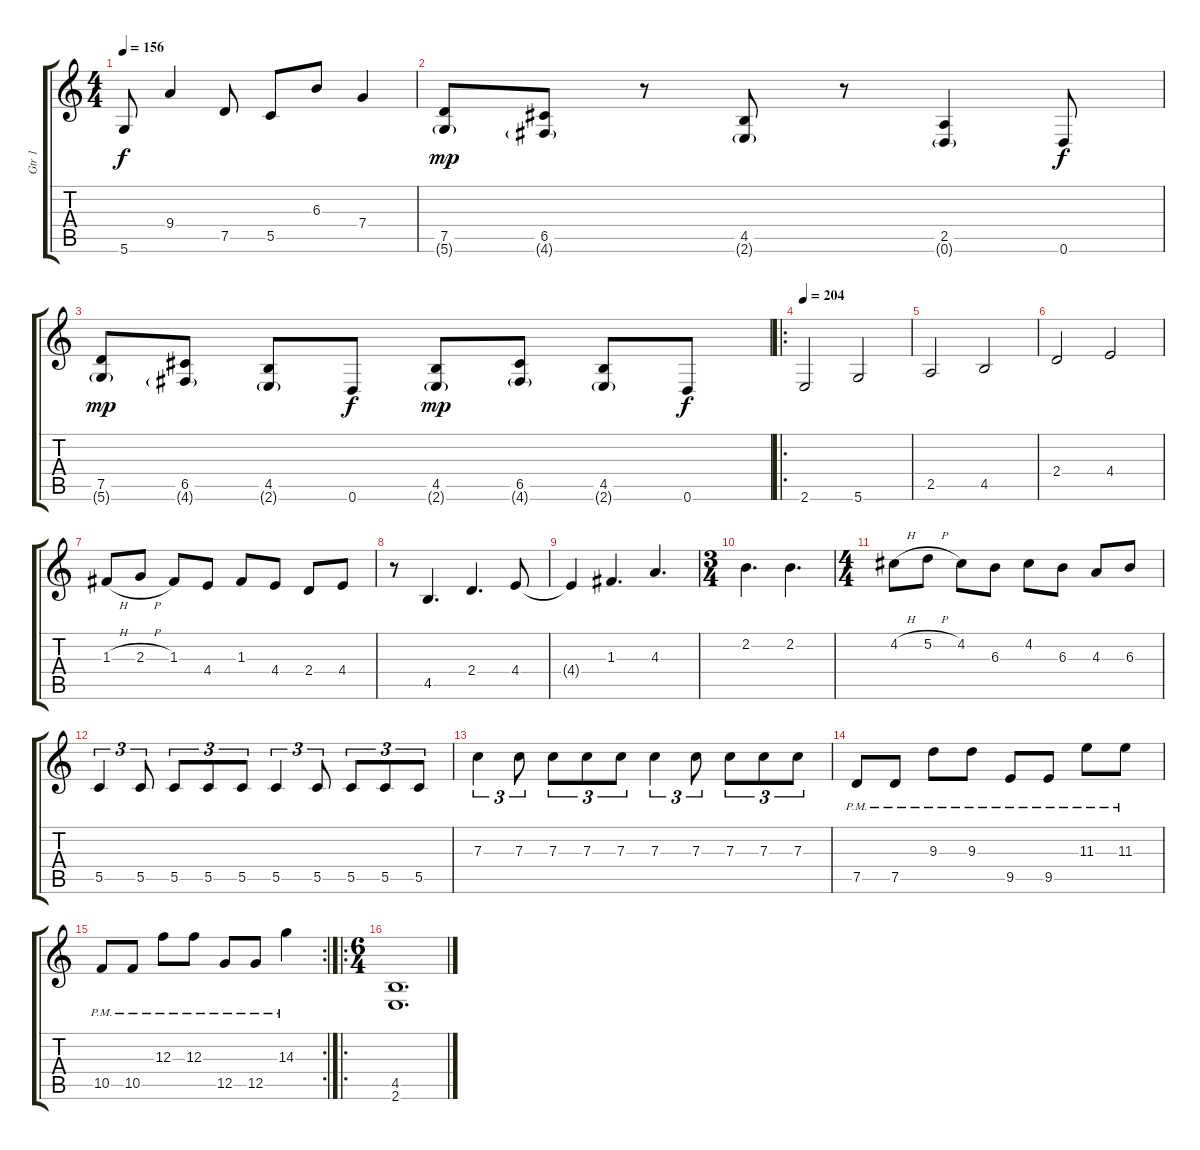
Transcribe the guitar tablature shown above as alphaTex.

\track ("Gtr 1" "Gtr 1") {instrument distortionguitar}
\staff {score tabs}
\tuning (D4 A3 F3 C3 G2 D2) {hide}
\ts (4 4)
\tempo 156
\clef g2
\ks c
5.6{t}.8{dy f} 9.4.4 7.5.8 5.5.8 6.3.8 7.4.4 |
(7.5 5.6{g}).8{dy mp} (6.5 4.6{g}).8 r.8 (4.5 2.6{g}).8 r.8 (2.5 0.6{g}).4 0.6.8{dy f} |
(7.5 5.6{g}).8{dy mp} (6.5 4.6{g}).8 (4.5 2.6{g}).8 0.6.8{dy f} (4.5 2.6{g}).8{dy mp} (6.5 4.6{g}).8 (4.5 2.6{g}).8 0.6.8{dy f} |
\ro
\tempo 204
2.6.2 5.6.2 |
2.5.2 4.5.2 |
2.4.2 4.4.2 |
1.3{h}.8 2.3{h}.8 1.3.8 4.4.8 1.3.8 4.4.8 2.4.8 4.4.8 |
r.8 4.5.4{d} 2.4.4{d} 4.4.8 |
4.4{t}.4 1.3.4{d} 4.3.4{d} |
\ts (3 4)
2.2.4{d} 2.2.4{d} |
\ts (4 4)
4.2{h}.8 5.2{h}.8 4.2.8 6.3.8 4.2.8 6.3.8 4.3.8 6.3.8 |
5.5.4{tu (3 2)} 5.5.8{tu (3 2)} 5.5.8{tu (3 2)} 5.5.8{tu (3 2)} 5.5.8{tu (3 2)} 5.5.4{tu (3 2)} 5.5.8{tu (3 2)} 5.5.8{tu (3 2)} 5.5.8{tu (3 2)} 5.5.8{tu (3 2)} |
7.3.4{tu (3 2)} 7.3.8{tu (3 2)} 7.3.8{tu (3 2)} 7.3.8{tu (3 2)} 7.3.8{tu (3 2)} 7.3.4{tu (3 2)} 7.3.8{tu (3 2)} 7.3.8{tu (3 2)} 7.3.8{tu (3 2)} 7.3.8{tu (3 2)} |
7.5{pm}.8 7.5{pm}.8 9.3{pm}.8 9.3{pm}.8 9.5{pm}.8 9.5{pm}.8 11.3{pm}.8 11.3{pm}.8 |
\rc 2
10.5{pm}.8 10.5{pm}.8 12.3{pm}.8 12.3{pm}.8 12.5{pm}.8 12.5{pm}.8 14.3{pm}.4 |
\ro
\ts (6 4)
(4.5 2.6).1{d}
